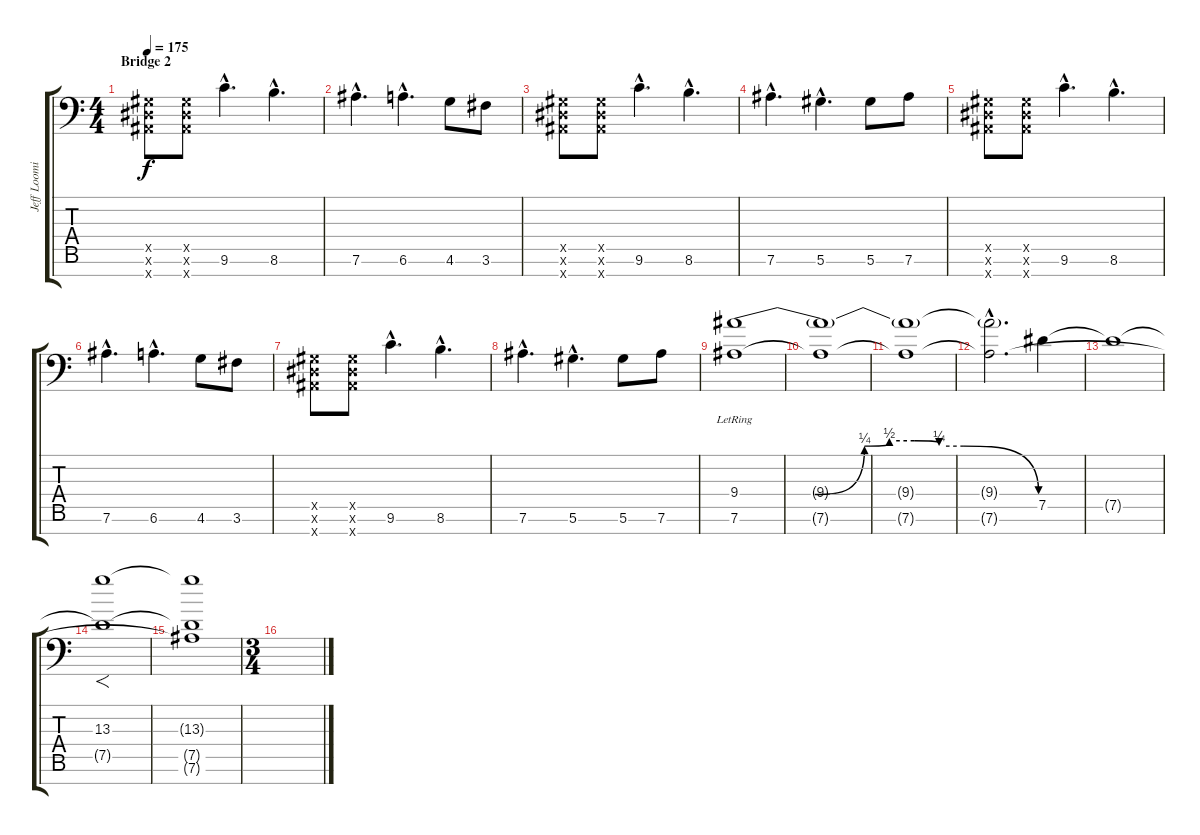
\track ("Jeff Loomis" "Jeff Loomi") {instrument distortionguitar}
\staff {score tabs}
\tuning (Eb4 Bb3 Gb3 Db3 Ab2 Eb2 Bb1) {hide}
\ts (4 4)
\section ("" "Bridge 2")
\tempo 175
\clef f4
\ks c
(0.5{x} 0.6{x} 0.7{x}).8{dy f} (0.5{x} 0.6{x} 0.7{x}).8 9.6{hac}.4{d} 8.6{hac}.4{d} |
7.6{hac}.4{d} 6.6{hac}.4{d} 4.6.8 3.6.8 |
(0.5{x} 0.6{x} 0.7{x}).8 (0.5{x} 0.6{x} 0.7{x}).8 9.6{hac}.4{d} 8.6{hac}.4{d} |
7.6{hac}.4{d} 5.6{hac}.4{d} 5.6.8 7.6.8 |
(0.5{x} 0.6{x} 0.7{x}).8 (0.5{x} 0.6{x} 0.7{x}).8 9.6{hac}.4{d} 8.6{hac}.4{d} |
7.6{hac}.4{d} 6.6{hac}.4{d} 4.6.8 3.6.8 |
(0.5{x} 0.6{x} 0.7{x}).8 (0.5{x} 0.6{x} 0.7{x}).8 9.6{hac}.4{d} 8.6{hac}.4{d} |
7.6{hac}.4{d} 5.6{hac}.4{d} 5.6.8 7.6.8 |
(9.4{be (custom 0 0 15 0 25 1 30 2 35 2 40 1 45 1 60 0)} 7.6{lr}).1 |
(9.4{t} 7.6{t}).1 |
(9.4{t} 7.6{t}).1 |
(9.4{hac t} 7.6{hac t}).2{d} 7.5.4 |
7.5{t}.1 |
(13.3 7.5{t}).1{f} |
(13.3{t} 7.5{t} 7.6{t}).1 |
\ts (3 4)
